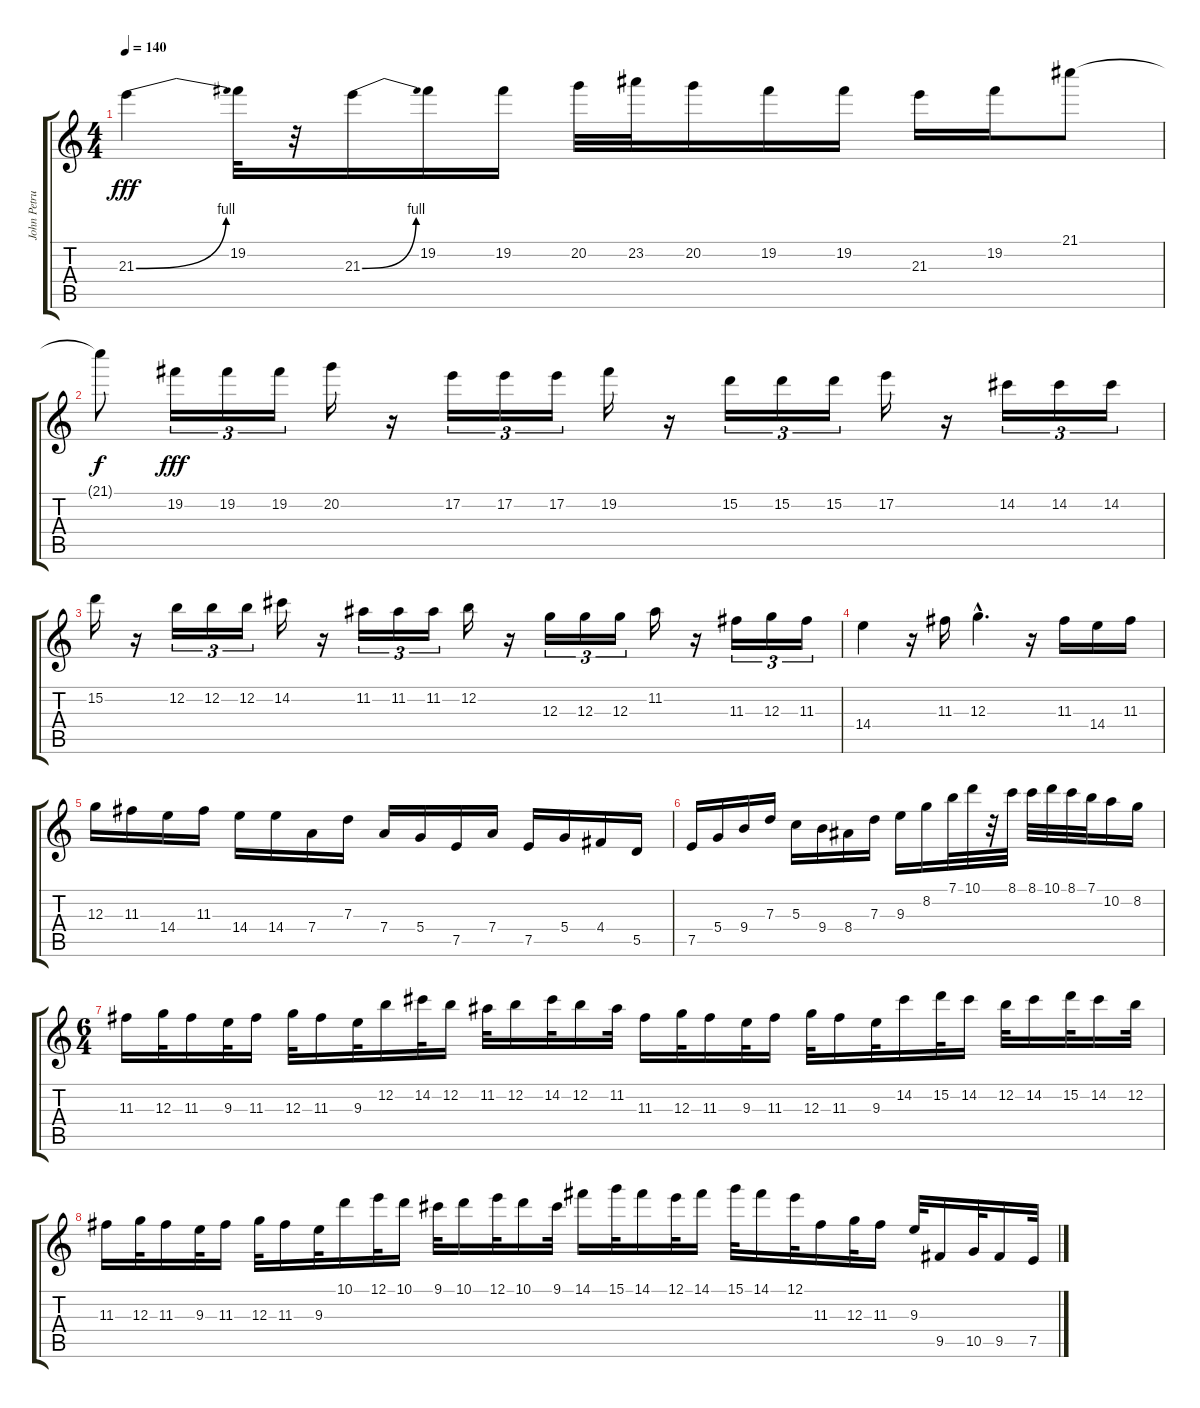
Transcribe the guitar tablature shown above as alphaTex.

\track ("John Petrucci Solo" "John Petru") {instrument distortionguitar}
\staff {score tabs}
\tuning (E4 B3 G3 D3 A2 E2) {hide}
\ts (4 4)
\tempo 140
\clef g2
\ks c
21.3{be (bend 0 0 60 4)}.4{dy fff} 19.2.32 r.32 21.3{be (bend 0 0 60 4)}.16 19.2.16 19.2.16 20.2.32 23.2.32 20.2.16 19.2.16 19.2.16 21.3.16 19.2.16 21.1.8 |
21.1{t}.8{dy f} 19.2.16{tu (3 2) dy fff} 19.2.16{tu (3 2)} 19.2.16{tu (3 2)} 20.2.16 r.16 17.2.16{tu (3 2)} 17.2.16{tu (3 2)} 17.2.16{tu (3 2)} 19.2.16 r.16 15.2.16{tu (3 2)} 15.2.16{tu (3 2)} 15.2.16{tu (3 2)} 17.2.16 r.16 14.2.16{tu (3 2)} 14.2.16{tu (3 2)} 14.2.16{tu (3 2)} |
15.2.16 r.16 12.2.16{tu (3 2)} 12.2.16{tu (3 2)} 12.2.16{tu (3 2)} 14.2.16 r.16 11.2.16{tu (3 2)} 11.2.16{tu (3 2)} 11.2.16{tu (3 2)} 12.2.16 r.16 12.3.16{tu (3 2)} 12.3.16{tu (3 2)} 12.3.16{tu (3 2)} 11.2.16 r.16 11.3.16{tu (3 2)} 12.3.16{tu (3 2)} 11.3.16{tu (3 2)} |
14.4.4 r.16 11.3.16 12.3{hac}.4{d} r.16 11.3.16 14.4.16 11.3.16 |
12.3.16 11.3.16 14.4.16 11.3.16 14.4.16 14.4.16 7.4.16 7.3.16 7.4.16 5.4.16 7.5.16 7.4.16 7.5.16 5.4.16 4.4.16 5.5.16 |
7.5.16 5.4.16 9.4.16 7.3.16 5.3.16 9.4.16 8.4.16 7.3.16 9.3.16 8.2.16 7.1.32 10.1.32 r.32 8.1.32 8.1.32 10.1.32 8.1.32 7.1.32 10.2.16 8.2.16 |
\ts (6 4)
11.3.16 12.3.32 11.3.16 9.3.32 11.3.16 12.3.32 11.3.16 9.3.32 12.2.16 14.2.32 12.2.16 11.2.32 12.2.16 14.2.32 12.2.16 11.2.32 11.3.16 12.3.32 11.3.16 9.3.32 11.3.16 12.3.32 11.3.16 9.3.32 14.2.16 15.2.32 14.2.16 12.2.32 14.2.16 15.2.32 14.2.16 12.2.32 |
11.3.16 12.3.32 11.3.16 9.3.32 11.3.16 12.3.32 11.3.16 9.3.32 10.1.16 12.1.32 10.1.16 9.1.32 10.1.16 12.1.32 10.1.16 9.1.32 14.1.16 15.1.32 14.1.16 12.1.32 14.1.16 15.1.32 14.1.16 12.1.32 11.3.16 12.3.32 11.3.16 9.3.32 9.5.16 10.5.32 9.5.16 7.5.32
